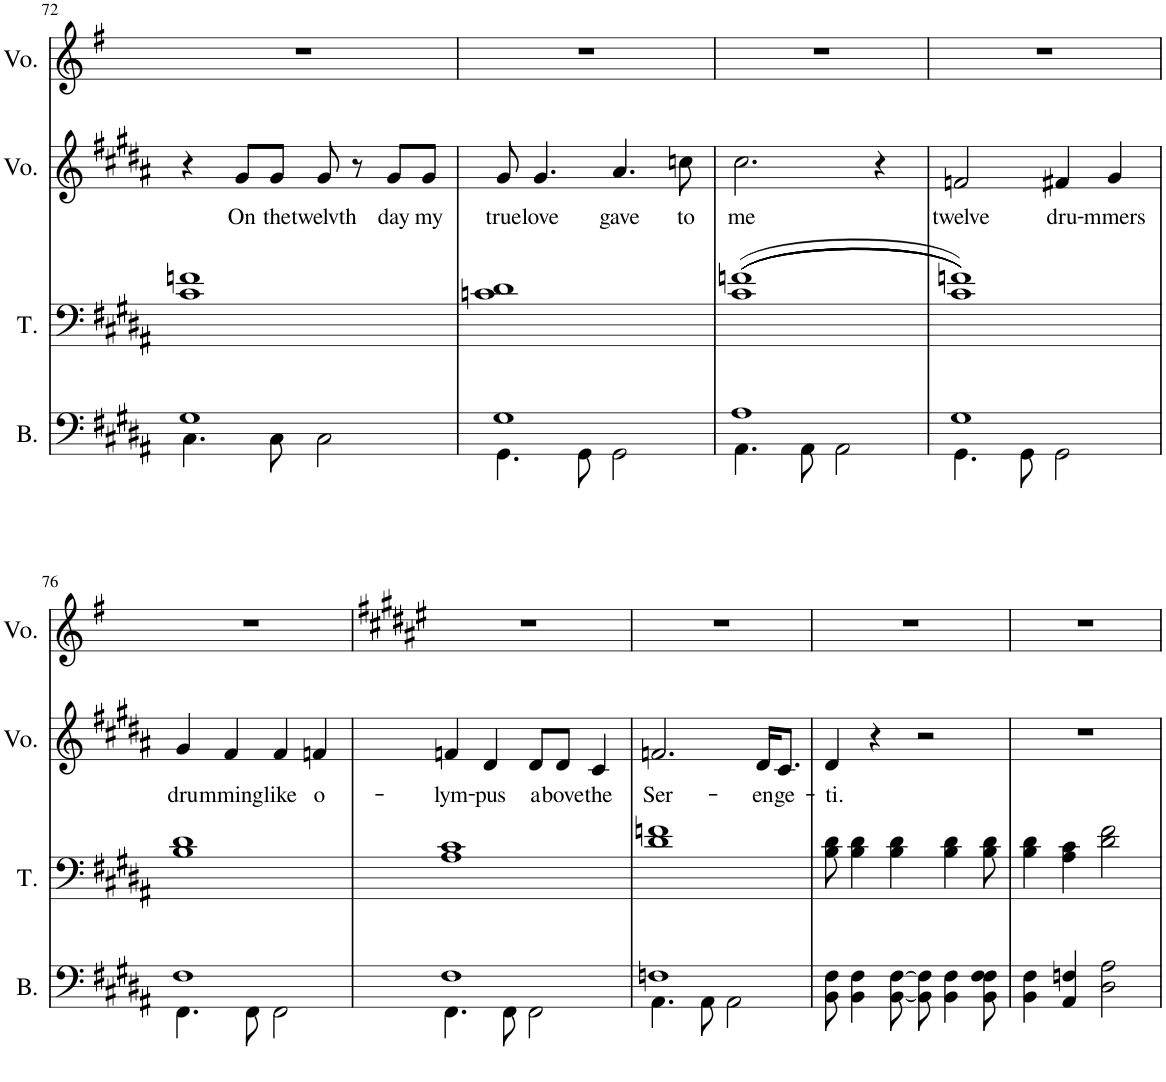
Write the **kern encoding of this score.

**kern	**kern	**kern	**text	**kern
*part4	*part3	*part2	*part2	*part1
*staff4	*staff3	*staff2	*staff2	*staff1
*I"Bass	*I"Tenor	*I"Voice	*	*I"Voice
*I'B.	*I'T.	*I'Vo.	*	*I'Vo.
!!LO:PB:g=z
*clefF4	*clefF4	*clefG2	*	*clefG2
*k[f#c#g#d#a#]	*k[f#c#g#d#a#]	*k[f#c#g#d#a#]	*	*k[f#]
*M4/4	*M4/4	*M4/4	*	*M4/4
=72	=72	=72	=72	=72
*^	*	*	*	*
1G#	4.C#\	1c# 1fn	4r	.	1r
!	!	!	!	!LO:LY:b	!
.	.	.	8g#/L	On	.
!	!	!	!	!LO:LY:b	!
.	8C#\	.	8g#/J	the	.
!	!	!	!	!LO:LY:b	!
.	2C#\	.	8g#/	twelvth	.
.	.	.	8r	.	.
!	!	!	!	!LO:LY:b	!
.	.	.	8g#/L	day	.
!	!	!	!	!LO:LY:b	!
.	.	.	8g#/J	my	.
=73	=73	=73	=73	=73	=73
!	!	!	!	!LO:LY:b	!
1G#	4.GG#\	1cn 1d#	8g#/	true	1r
!	!	!	!	!LO:LY:b	!
.	.	.	4.g#/	love	.
.	8GG#\	.	.	.	.
!	!	!	!	!LO:LY:b	!
.	2GG#\	.	4.a#/	gave	.
!	!	!	!	!LO:LY:b	!
.	.	.	8ccn\	to	.
=74	=74	=74	=74	=74	=74
!	!	!	!	!LO:LY:b	!
1A#	4.AA#\	((((((1c# 1fn	2.cc#\	me	1r
.	8AA#\	.	.	.	.
.	2AA#\	.	.	.	.
.	.	.	4r	.	.
=75	=75	=75	=75	=75	=75
!	!	!	!	!LO:LY:b	!
1G#	4.GG#\	1c# 1fn))))))	2fn/	twelve	1r
.	8GG#\	.	.	.	.
!	!	!	!	!LO:LY:b	!
.	2GG#\	.	4f#X/	dru-	.
!	!	!	!	!LO:LY:b	!
.	.	.	4g#/	-mmers	.
!!LO:LB:g=z
=76	=76	=76	=76	=76	=76
!	!	!	!	!LO:LY:b	!
1F#	4.FF#\	1B 1d#	4g#/	dru-	1r
!	!	!	!	!LO:LY:b	!
.	.	.	4f#/	-mming	.
.	8FF#\	.	.	.	.
!	!	!	!	!LO:LY:b	!
.	2FF#\	.	4f#/	like	.
!	!	!	!	!LO:LY:b	!
.	.	.	4fn/	o-	.
=77	=77	=77	=77	=77	=77
*	*	*	*	*	*k[f#c#g#d#a#e#]
!	!	!	!	!LO:LY:b	!
1F#	4.FF#\	1A# 1c#	4fn/	-lym-	1r
!	!	!	!	!LO:LY:b	!
.	.	.	4d#/	-pus	.
.	8FF#\	.	.	.	.
!	!	!	!	!LO:LY:b	!
.	2FF#\	.	8d#/L	a-	.
!	!	!	!	!LO:LY:b	!
.	.	.	8d#/J	-bove	.
!	!	!	!	!LO:LY:b	!
.	.	.	4c#/	the	.
=78	=78	=78	=78	=78	=78
!	!	!	!	!LO:LY:b	!
1Fn	4.AA#\	1d# 1fn	2.fn/	Ser-	1r
.	8AA#\	.	.	.	.
.	2AA#\	.	.	.	.
!	!	!	!	!LO:LY:b	!
.	.	.	16d#/KL	-en-	.
!	!	!	!	!LO:LY:b	!
.	.	.	8.c#/J	-ge-	.
*v	*v	*	*	*	*
=79	=79	=79	=79	=79
!	!	!	!LO:LY:b	!
8BB\ 8F#\	8B\ 8d#\	4d#/	-ti.	1r
4BB\ 4F#\	4B\ 4d#\	.	.	.
.	.	4r	.	.
[8BB\ [8F#\	4B\ 4d#\	.	.	.
8BB\] 8F#\]	.	2r	.	.
4BB\ 4F#\	4B\ 4d#\	.	.	.
8BB\ 8F#\ 8F#\	8B\ 8d#\	.	.	.
=80	=80	=80	=80	=80
4BB\ 4F#\	4B\ 4d#\	1r	.	1r
4AA#/ 4Fn/	4A#\ 4c#\	.	.	.
2D#\ 2A#\	2d#\ 2f#\	.	.	.
=	=	=	=	=
*-	*-	*-	*-	*-
